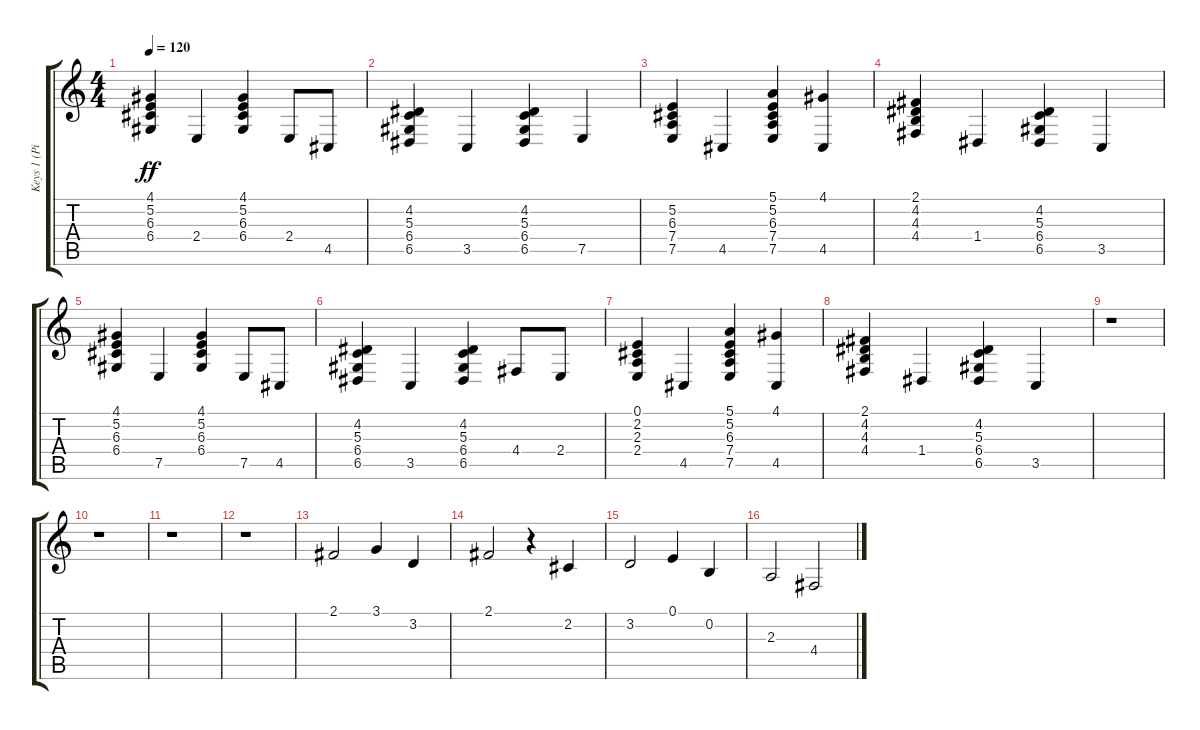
\track ("Keys 1 (Piano)" "Keys 1 (Pi") {instrument acousticgrandpiano}
\staff {score tabs}
\tuning (E4 B3 G3 D3 A2 E2) {hide}
\ts (4 4)
\tempo 120
\clef g2
\ks c
(4.1 5.2 6.3 6.4).4{dy ff} 2.4.4 (4.1 5.2 6.3 6.4).4 2.4.8 4.5.8 |
(4.2 5.3 6.4 6.5).4 3.5.4 (4.2 5.3 6.4 6.5).4 7.5.4 |
(5.2 6.3 7.4 7.5).4 4.5.4 (5.1 5.2 6.3 7.4 7.5).4 (4.1 4.5).4 |
(2.1 4.2 4.3 4.4).4 1.4.4 (4.2 5.3 6.4 6.5).4 3.5.4 |
(4.1 5.2 6.3 6.4).4 7.5.4 (4.1 5.2 6.3 6.4).4 7.5.8 4.5.8 |
(4.2 5.3 6.4 6.5).4 3.5.4 (4.2 5.3 6.4 6.5).4 4.4.8 2.4.8 |
(0.1 2.2 2.3 2.4).4 4.5.4 (5.1 5.2 6.3 7.4 7.5).4 (4.1 4.5).4 |
(2.1 4.2 4.3 4.4).4 1.4.4 (4.2 5.3 6.4 6.5).4 3.5.4 |
r.1 |
r.1 |
r.1 |
r.1 |
2.1.2{instrument trumpet} 3.1.4 3.2.4 |
2.1.2 r.4 2.2.4 |
3.2.2 0.1.4 0.2.4 |
2.3.2 4.4.2
